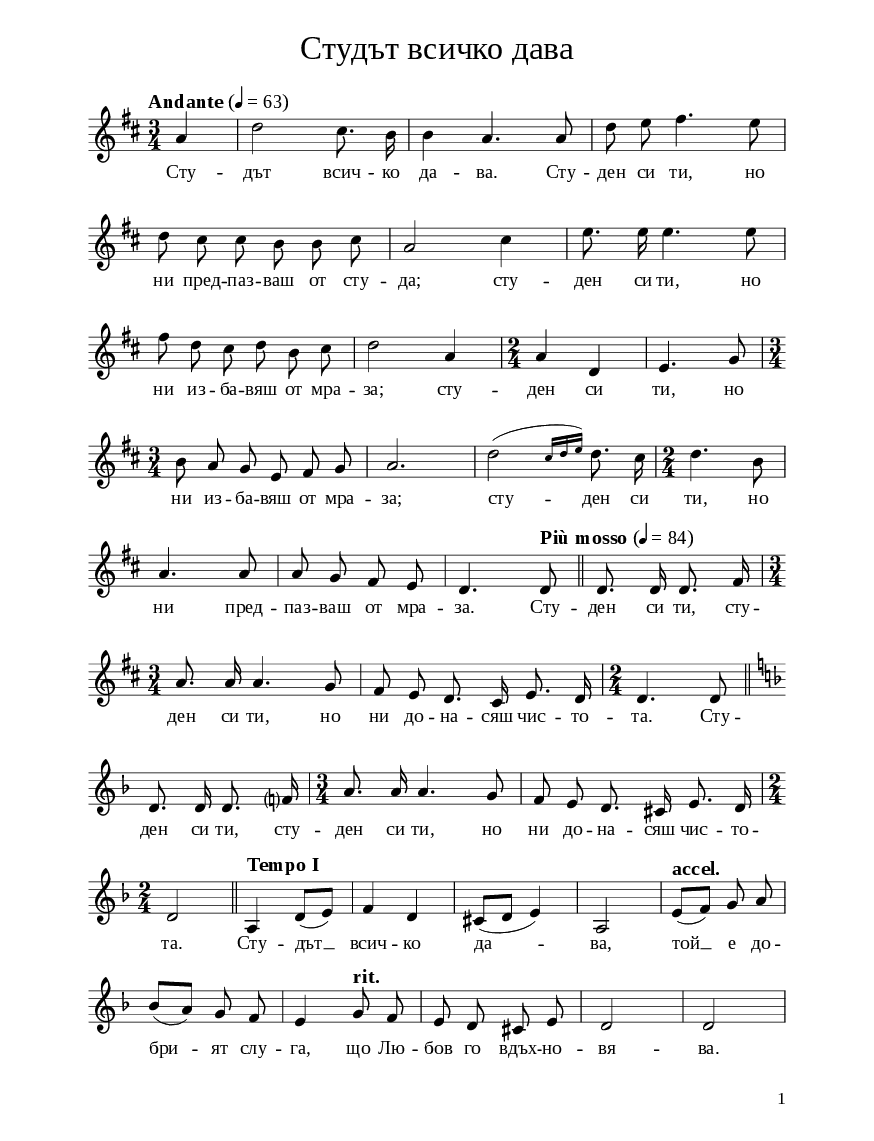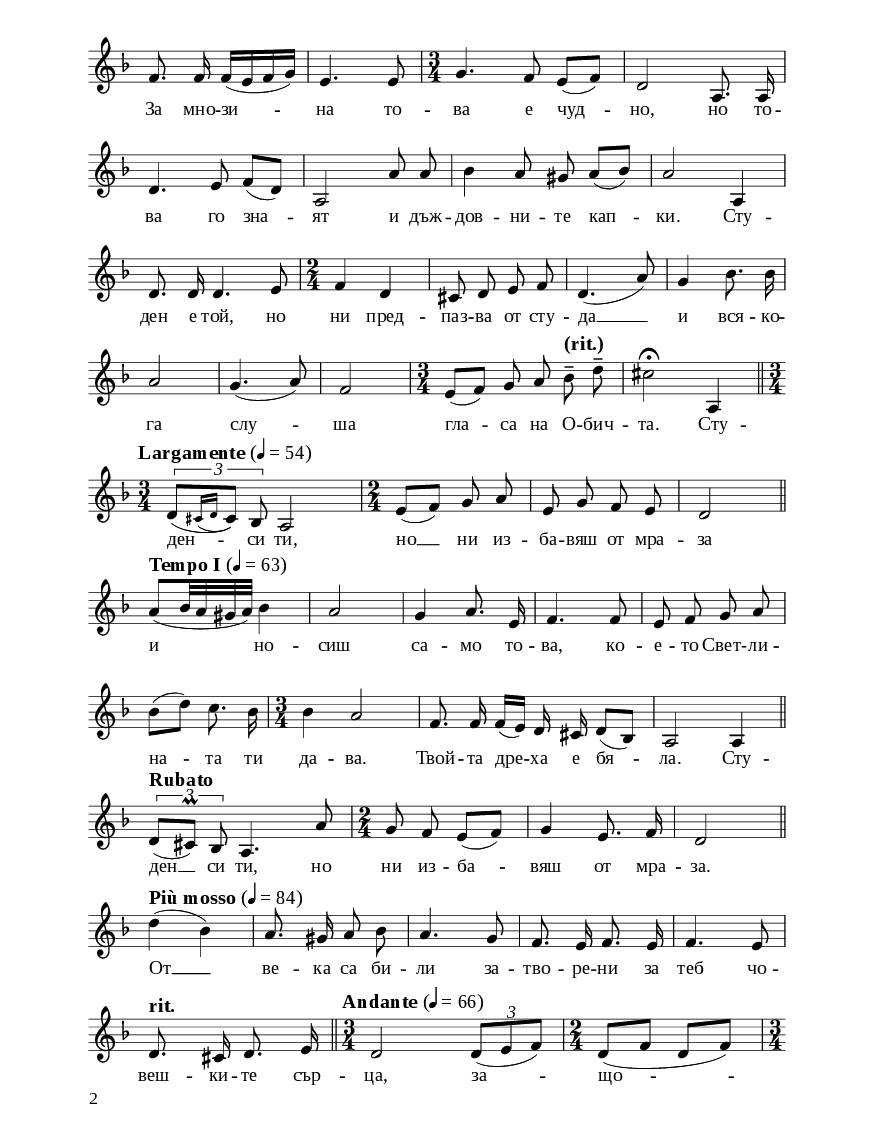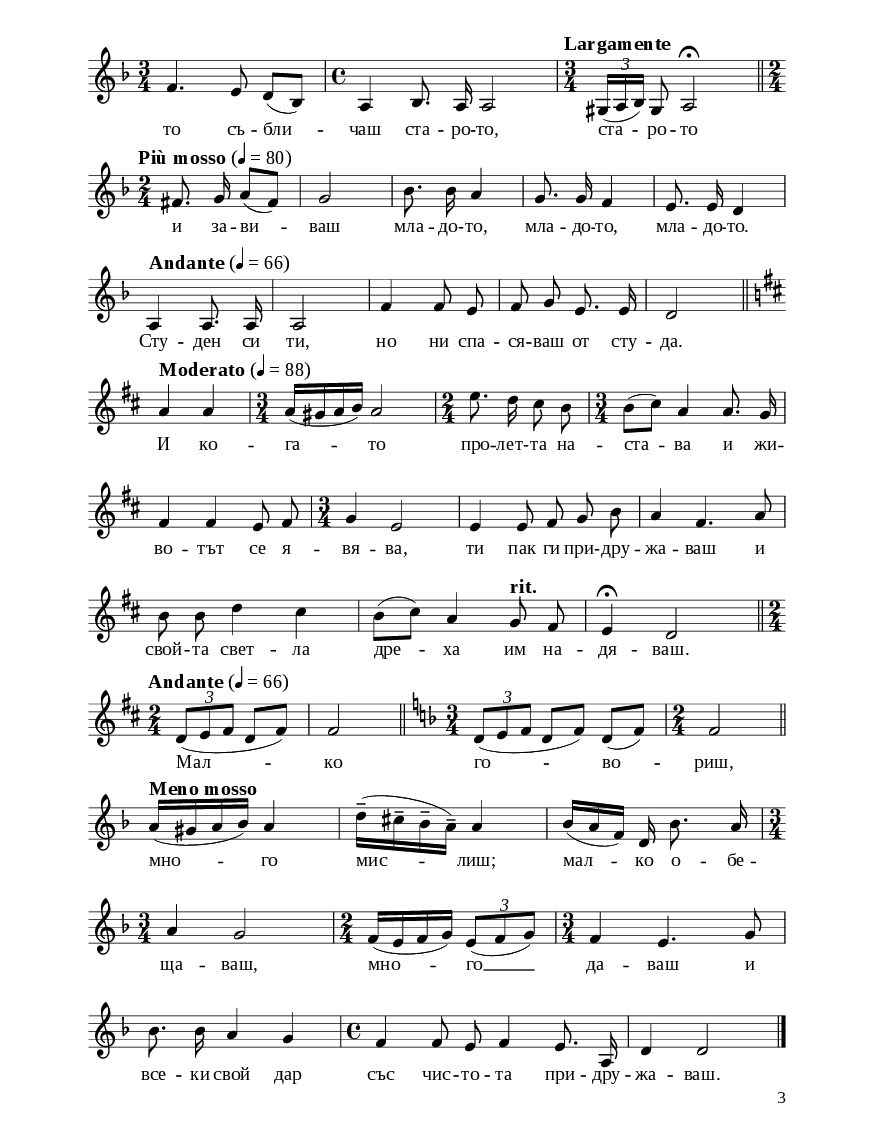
\version "2.24.4"

\include "include/globals.ily"

\bookpart {
  \label #'ref126
  \tocItem \markup "Студът всичко дава"
  \paper {
    print-all-headers = ##t
    print-page-number = ##t
    print-first-page-number = ##t

    % put page numbers on the bottom
    oddHeaderMarkup = \markup ""
    evenHeaderMarkup = \markup ""
    oddFooterMarkup = \markup
    \fill-line {
      ""
      \if \should-print-page-number \fromproperty #'page:page-number-string
    }
    evenFooterMarkup = \markup
    \fill-line {
      \if \should-print-page-number \fromproperty #'page:page-number-string
      ""
    }

    left-margin = 1.5\cm
    right-margin = 1.5\cm
    top-margin = 1.6\cm
    bottom-margin = 1.2\cm
    ragged-bottom = ##t % do not spread the staves to fill the whole vertical space

    % change distance between staves
    system-system-spacing =
    #'((basic-distance . 14)
       (minimum-distance . 6)
       (padding . 1)
       (stretchability . 12))
  }
  \score {
    \include "include/score-layout.ily"

    \new Voice \absolute {
      \clef treble
      \key d \major
      \time 3/4
      \tempoFunc "Andante" 4 "63"
      \autoBeamOff
      \partial 4
      a'4 | % 2
      d''2  cis''8.  b'16 | % 3
      b'4  a'4.  a'8 | % 4
      d''8  e''8  fis''4.  e''8
      \break | % 5
      d''8  cis''8  cis''8  b'8
      b'8  cis''8 | % 6
      a'2  cis''4 | % 7
      e''8.  e''16  e''4.  e''8
      \break | % 8
      fis''8  d''8  cis''8  d''8
      b'8  cis''8 | % 9
      d''2  a'4 |
      \time 2/4  |
      a'4  d'4 | % 11
      e'4.  g'8 \break | % 12
      \time 3/4  | % 12
      b'8  a'8  g'8  e'8  fis'8
      g'8 | % 13
      a'2. | % 14

      \afterGrace 32/33 d''2 ( {
        cis''16  [  d''16
        e''16 ] )
      }  d''8.  cis''16 | % 15

      \time 2/4  | % 15
      d''4.  b'8 \break | % 16
      a'4.  a'8 | % 17
      a'8  g'8  fis'8  e'8 | % 18
      d'4. \tempoFunc "Più mosso" 4 "84" d'8 | \bar "||" % 19
      d'8.  d'16  d'8.  fis'16 \break |
      \time 3/4  |
      a'8.  a'16  a'4.  g'8 | % 21
      fis'8  e'8  d'8.  cis'16  e'8.
      d'16 | % 22
      \time 2/4  | % 22
      d'4.  d'8 \break | \bar "||"  % 23
      \key d \minor d'8.  d'16  d'8.  f'?16 | % 24
      \time 3/4  | % 24
      a'8.  a'16  a'4.  g'8 | % 25
      f'8  e'8  d'8.  cis'16  e'8.
      d'16  % 26
      \break | % 27
      \time 2/4  | % 26
      d'2 \bar "||"
      | % 27
      \tempo "Tempo I" a4  d'8 ( [  e'8 ) ] | % 28
      f'4  d'4 | % 29
      cis'8 ( [  d'8 ]  e'4 ) |
      a2 | % 31
      \tempo "accel." e'8 ( [ f'8 ) ]
      g'8  a'8 \break | % 32
      bes'8 ( [  a'8 ) ]  g'8  f'8 | % 33
      e'4  \tempo "rit."g'8 f'8 | % 34
      e'8  d'8  cis'8  e'8 | % 35
      d'2 | % 36
      d'2 \break | % 37
      f'8.  f'16  f'16 ( [  e'16  f'16
      g'16 ) ] | % 38
      e'4.  e'8 | % 39
      \time 3/4  | % 39
      g'4.  f'8  e'8 ( [  f'8 ) ] |
      d'2  a8.  a16 \break | % 41
      d'4.  e'8  f'8 ( [  d'8 ) ] | % 42
      a2  a'8  a'8 | % 43
      bes'4  a'8  gis'8  a'8 ( [
      bes'8 ) ] | % 44
      a'2  a4 | % 45
      d'8.  d'16  d'4.  e'8 | % 46
      \time 2/4  | % 46
      f'4  d'4 | % 47
      cis'8  d'8  e'8  f'8 | % 48
      d'4. (  a'8 ) | % 49
      g'4  bes'8.  bes'16 \break |
      a'2 | % 51
      g'4. (  a'8 ) | % 52
      f'2 | % 53
      \time 3/4  | % 53
      e'8 ( [  f'8 ) ]  g'8  a'8
      \tempo "(rit.)" bes'8 -- d''8 -- | % 54
      cis''2 ^\fermata  a4 \time 3/4 \break | \bar "||"  % 55

      \tempoFunc "Largamente" 4 "54"
      \times 2/3  {
        \once \override Slur.positions = #'(-1 . -3.2)
        d'8[ \=1( \grace { cis'16 \=2([ d'16 ]}  cis'8 \=1)\=2)] bes8
      }
      a2 | % 56
      \time 2/4  | % 56
      e'8 ( [  f'8 ) ]  g'8  a'8  | % 57
      e'8  g'8  f'8  e'8 | % 58
      d'2 \break \bar "||"  % 59
      \tempoFunc "Tempo I" 4 "63"
      a'8 ( [  bes'32  a'32  gis'32
      a'32 ) ]  bes'4 |
      a'2 | % 61
      g'4  a'8.  e'16 | % 62
      f'4.  f'8 | % 63
      e'8  f'8  g'8  a'8 \break | % 64
      bes'8 ( [  d''8 ) ]  c''8.
      bes'16 | % 65
      \time 3/4  | % 65
      bes'4  a'2 | % 66
      f'8.  f'16  f'16 ( [  e'16 ) ]
      d'16  cis'16  d'8 ( [  bes8 ) ] | % 67
      a2  a4 \break \bar "||"  % 68

      \times 2/3  {
        \tempo "Rubato" d'8 ( [ cis'8\prall ])
        bes8
      }
      a4. a'8
      | % 69
      \time 2/4  | % 69
      g'8 f'8  e'8 ( [
      f'8 ) ] |
      g'4  e'8.  f'16 | % 71
      d'2 \bar "||"
      \break | % 72

      \tempoFunc "Più mosso" 4 "84" d''4 (bes'4)  | % 73
      a'8. gis'16  a'8  bes'8
      | % 74
      a'4.  g'8 | % 75
      f'8.  e'16  f'8.  e'16 | % 76
      f'4.  e'8 \break | % 77
      \tempo"rit." d'8. cis'16  d'8.
      e'16 \bar "||"  % 78
      \time 3/4  | % 78
      \tempoFunc "Andante" 4 "66" d'2
      \times 2/3  {
        d'8 ( [  e'8  f'8 ) ]
      }
      | % 79
      \time 2/4  | % 79
      d'8 ( [  f'8 ]  d'8 [  f'8 ) ] \break |
      \time 3/4  |
      f'4.  e'8  d'8 ( [  bes8 ) ] | % 81
      \time 4/4  | % 81
      a4  bes8.  a16  a2 | % 82
      \time 3/4  | % 82
      \times 2/3  {
        \tempo "Largamente" gis16 ( [ a16
        bes16 )]
      }
      gis8  a2 ^\fermata \bar "||"
      \break | % 83
      \time 2/4  | % 83
      \tempoFunc "Più mosso" 4 "80" fis'8.  g'16  a'8 ( [
      fis'8 ) ] | % 84
      g'2 | % 85
      bes'8.  bes'16  a'4 | % 86
      g'8.  g'16  f'4 | % 87
      e'8.
      e'16
      d'4

      \stemNeutral
      \break | % 88
      \tempoFunc "Andante" 4 "66" a4  a8.  a16 | % 89
      a2 |
      f'4  f'8  e'8 | % 91
      f'8  g'8  e'8.  e'16 | % 92
      d'2 \bar "||"
      \break | % 93

      \key d \major | % 93
      \tempoFunc "Moderato" 4 "88" a'4  a'4 | % 94
      \time 3/4  | % 94
      a'16 ( [  gis'16  a'16  b'16 ) ]
      a'2 | % 95
      \time 2/4  | % 95
      e''8.  d''16  cis''8  b'8 | % 96
      \time 3/4  | % 96
      b'8 ( [  cis''8 ) ]  a'4  a'8.
      g'16 \break | % 97
      fis'4  fis'4  e'8  fis'8 | % 98
      \time 3/4 g'4  e'2 | % 99
      e'4  e'8  fis'8  g'8  b'8
      |
      a'4  fis'4.  a'8  \break | % 101
      b'8  b'8  d''4  cis''4 | % 102
      b'8 ( [  cis''8 ) ]  a'4  \tempo"rit."g'8 fis'8 | % 103
      | % 103
      e'4 ^\fermata  d'2 \bar "||" |
      \break % 104

      \time 2/4
      % 104
      \tempoFunc "Andante" 4 "66"
      \times 2/3  {
        d'8 ( [  e'8  fis'8 ]
      }

      %\once \override TextScript.extra-offset = #'(-1 . 1)
      d'8

      [  fis'8 ) ] | % 105
      fis'2 \bar "||"  % 106
      \key d \minor
      \time 3/4  | % 106

      \times 2/3  {
        d'8 ( [  e'8  f'8 ]
      }
      d'8 [  f'8 ) ]  d'8 ( [  f'8 ) ] | % 107
      \time 2/4  | % 107
      f'2 \break \bar "||"  % 108

      \tempo "Meno mosso" a'16 ( [  gis'16  a'16  bes'16 ) ]
      a'4 | % 109
      d''16-- ( [  cis''16--  bes'16--  a'16--
      ) ]  a'4 |
      bes'16 ( [  a'16  f'16 )]  d'16
      bes'8.  a'16 \break | % 111
      \time 3/4  | % 111
      a'4 g'2 | % 112
      \time 2/4  | % 112
      f'16 ( [  e'16  f'16  g'16 ) ]

      \times 2/3  {
        e'8 ( [  f'8  g'8 ) ]
      }
      | % 113
      \time 3/4  | % 113
      f'4  e'4.  g'8 \break | % 114
      bes'8.  bes'16  a'4  g'4 | % 115
      \time 4/4  | % 115
      f'4  f'8  e'8  f'4  e'8.
      a16 | % 116

      d'4  d'2 \bar "|."

    }

    \addlyrics {
      Сту -- дът всич -- ко да -- ва. Сту
      -- ден си ти, но ни пред -- паз --
      ваш от сту -- да; сту -- ден си
      ти, но ни из -- ба -- вяш от мра
      -- за; сту -- ден си ти, но ни из
      -- ба -- вяш от мра -- за; сту -- ден
      си ти, но ни пред --
      паз -- ваш от мра -- за. Сту -- ден
      си ти, сту -- ден си ти, но ни
      до -- на -- сяш чис -- то -- та. Сту
      -- ден си ти, сту -- ден си ти,
      но ни до -- на -- сяш чис -- то --
      та. Сту -- дът __  всич -- ко да
      --  ва, той __  е до -- бри
      -- ят слу -- га, що Лю -- бов го
      вдъх -- но -- вя -- ва. За мно -- зи
      --   на то -- ва е чуд
      -- но, но то -- ва го зна --
      ят и дъж -- дов -- ни -- те кап
      -- ки. Сту -- ден е той, но ни
      пред -- паз -- ва от сту -- да __
      и вся -- ко -- га слу -- ша гла
      -- са на О -- бич -- та. Сту --
      ден  --   си ти, но __  ни
      из -- ба -- вяш от мра -- за и
      но -- сиш са -- мо
      то -- ва, ко -- е -- то "Свет-" -- ли --
      на -- та ти да -- ва. Твой -- та
      дре  -- ха е бя -- ла. Сту --
      ден __  си ти, но ни из -- ба
      -- вяш от мра -- за. От __  ве --
      ка са би -- ли за -- тво -- ре --
      ни за теб чо -- веш -- ки -- те
      сър -- ца, за --  що --
      то съ -- бли -- чаш ста --
      ро -- то, ста --  ро -- то и
      за -- ви -- ваш мла -- "до-" -- то,
      мла -- до -- то, мла -- до -- то. Сту --
      ден си ти, но ни спа -- ся -- ваш
      от сту -- да. И ко -- га --
      то про -- "лет-" -- та на -- ста
      -- ва и жи -- во -- тът се я --
      вя -- ва, ти пак ги "при-" -- дру --
      жа -- ваш и свой -- та свет -- ла
      дре -- ха им на -- дя -- ваш.
      Мал --  ко го --
      во -- риш, мно --
      го мис --   лиш;
      мал -- ко о -- бе -- ща -- ваш,
      мно --   го __  да --
      ваш и все -- ки свой дар със
      чис -- то -- та при -- дру -- жа --
      ваш.}

      \header {
        title = \titleFunc #'ref_desc_13 "Студът всичко дава" "Studăt vsičko dava"
      }

      \midi{}

    } % score


  } % bookpart
